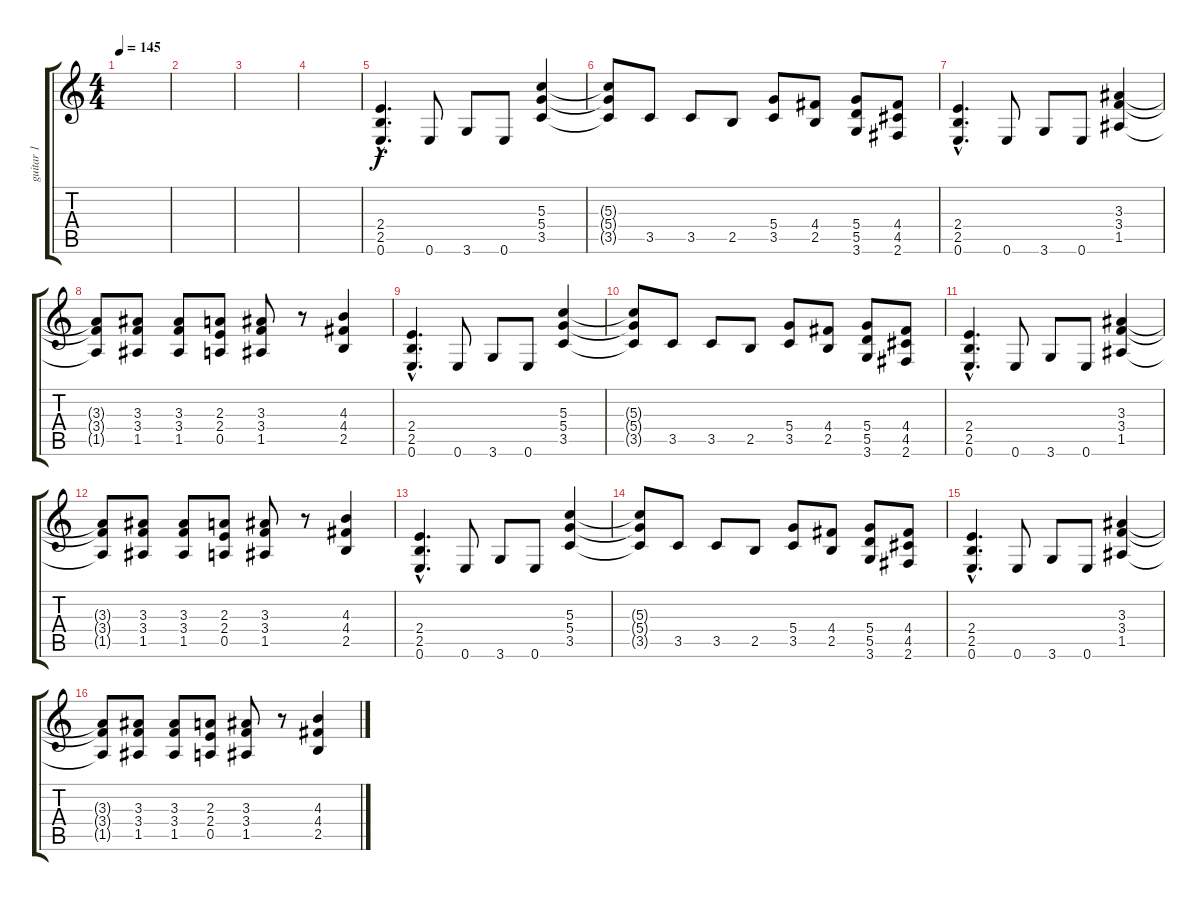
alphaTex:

\track ("guitar 1" "guitar 1") {instrument overdrivenguitar}
\staff {score tabs}
\tuning (E4 B3 G3 D3 A2 E2) {hide}
\ts (4 4)
\tempo 145
\clef g2
\ks c
|
|
|
|
(2.4{hac} 2.5{hac} 0.6{hac}).4{d} 0.6.8 3.6.8 0.6.8 (5.3 5.4 3.5).4 |
(5.3{t} 5.4{t} 3.5{t}).8 3.5.8 3.5.8 2.5.8 (5.4 3.5).8 (4.4 2.5).8 (5.4 5.5 3.6).8 (4.4 4.5 2.6).8 |
(2.4{hac} 2.5{hac} 0.6{hac}).4{d} 0.6.8 3.6.8 0.6.8 (3.3 3.4 1.5).4 |
(3.3{t} 3.4{t} 1.5{t}).8 (3.3 3.4 1.5).8 (3.3 3.4 1.5).8 (2.3 2.4 0.5).8 (3.3 3.4 1.5).8 r.8 (4.3 4.4 2.5).4 |
(2.4{hac} 2.5{hac} 0.6{hac}).4{d} 0.6.8 3.6.8 0.6.8 (5.3 5.4 3.5).4 |
(5.3{t} 5.4{t} 3.5{t}).8 3.5.8 3.5.8 2.5.8 (5.4 3.5).8 (4.4 2.5).8 (5.4 5.5 3.6).8 (4.4 4.5 2.6).8 |
(2.4{hac} 2.5{hac} 0.6{hac}).4{d} 0.6.8 3.6.8 0.6.8 (3.3 3.4 1.5).4 |
(3.3{t} 3.4{t} 1.5{t}).8 (3.3 3.4 1.5).8 (3.3 3.4 1.5).8 (2.3 2.4 0.5).8 (3.3 3.4 1.5).8 r.8 (4.3 4.4 2.5).4 |
(2.4{hac} 2.5{hac} 0.6{hac}).4{d} 0.6.8 3.6.8 0.6.8 (5.3 5.4 3.5).4 |
(5.3{t} 5.4{t} 3.5{t}).8 3.5.8 3.5.8 2.5.8 (5.4 3.5).8 (4.4 2.5).8 (5.4 5.5 3.6).8 (4.4 4.5 2.6).8 |
(2.4{hac} 2.5{hac} 0.6{hac}).4{d} 0.6.8 3.6.8 0.6.8 (3.3 3.4 1.5).4 |
(3.3{t} 3.4{t} 1.5{t}).8 (3.3 3.4 1.5).8 (3.3 3.4 1.5).8 (2.3 2.4 0.5).8 (3.3 3.4 1.5).8 r.8 (4.3 4.4 2.5).4
